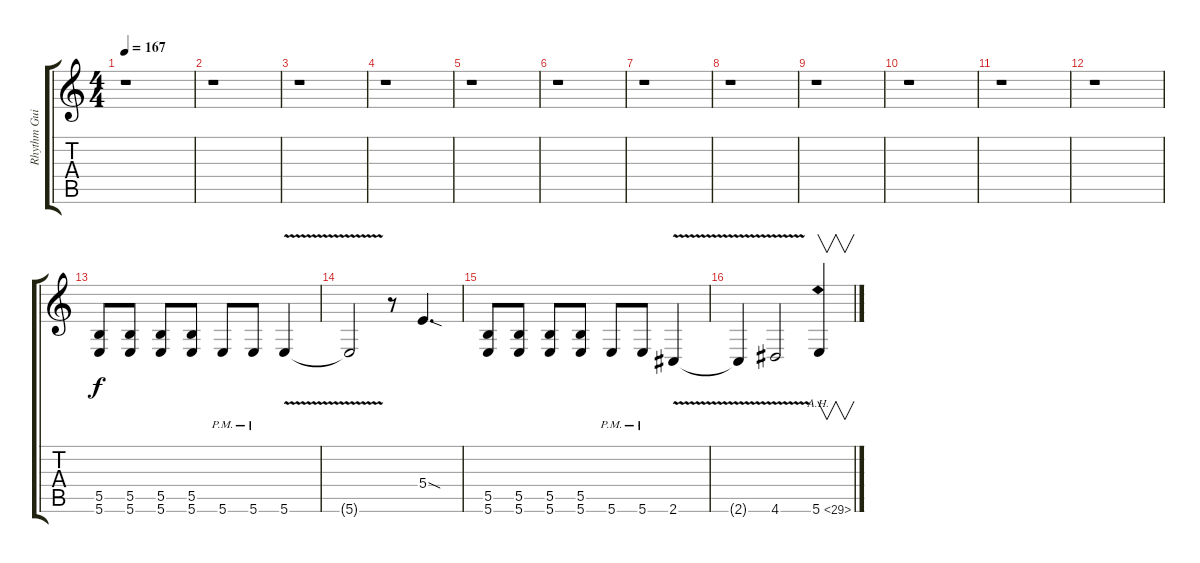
\track ("Rhythm Guitar H tuning" "Rhythm Gui") {instrument distortionguitar}
\staff {score tabs}
\tuning (Eb4 B3 Gb3 B2 Gb2 B1) {hide}
\ts (4 4)
\tempo 167
\clef g2
\ks c
r.1{dy f} |
r.1 |
r.1 |
r.1 |
r.1 |
r.1 |
r.1 |
r.1 |
r.1 |
r.1 |
r.1 |
r.1 |
(5.5 5.6).8 (5.5 5.6).8 (5.5 5.6).8 (5.5 5.6).8 5.6{pm}.8 5.6{pm}.8 5.6{v}.4 |
5.6{v t}.2 r.8 5.4{sod}.4{d} |
(5.5 5.6).8 (5.5 5.6).8 (5.5 5.6).8 (5.5 5.6).8 5.6{pm}.8 5.6{pm}.8 2.6{v}.4 |
2.6{v t}.4 4.6{v}.2 5.6{ah 24}.4{v}
